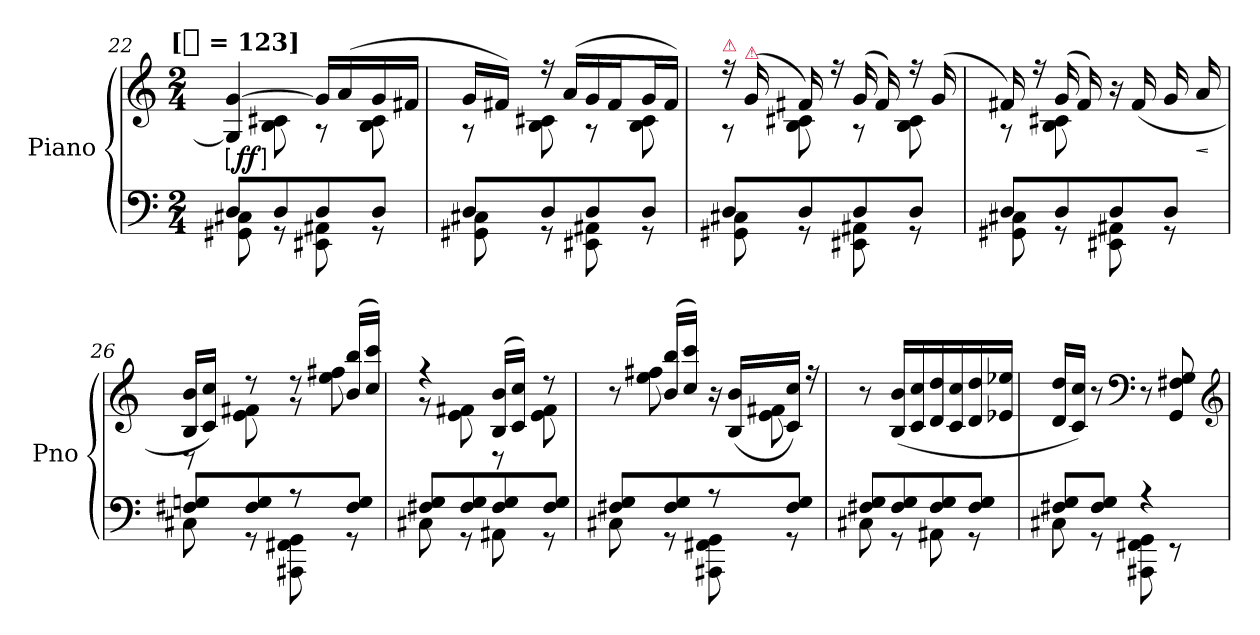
**kern	**kern	**dynam
*part1	*part1	*part1
*staff2	*staff1	*staff1/2
*I"Piano	*	*
*I'Pno	*	*
*clefF4	*clefG2	*
*k[]	*k[]	*
*C:	*C:	*
!!LO:TX:omd:t=[[quarter] = 123]
*M2/4	*M2/4	*
*MM123	*MM123	*
=22	=22	=22
*^	*^	*
!	!	!	!	!LO:DY:ed=brack
!	!	!	!	!LO:DY:n=1:ed=brack
8DL	8GG#X 8C#X	4G] [4g	8ryy	f f
8D	8r	.	8B 8c#X	.
8D	8EE#X 8AA#X	16gLL]	8r	.
.	.	(16a	.	.
8DJ	8r	16g	8B 8c#	.
.	.	16f#XJJ	.	.
=23	=23	=23	=23	=23
8DL	8GG#X 8C#X	16gLL	8r	.
.	.	16f#XJJ)	.	.
8D	8r	16r	8B 8c#X	.
.	.	(16aLL	.	.
8D	8EE#X 8AA#X	16g	8r	.
.	.	16f#J	.	.
8DJ	8r	16gL	8B 8c#	.
.	.	16f#JJ)	.	.
=24	=24	=24	=24	=24
!	!	!LO:TX:a:color=crimson:t=⚠	!	!
8DL	8GG#X 8C#X	16r	8r	.
!	!	!LO:TX:a:color=crimson:t=⚠	!	!
.	.	(16g	.	.
8D	8r	16f#X)	8B 8c#X	.
.	.	16r	.	.
8D	8EE#X 8AA#X	(16g	8r	.
.	.	16f#)	.	.
8DJ	8r	16r	8B 8c#	.
.	.	(16g	.	.
=25	=25	=25	=25	=25
8DL	8GG#X 8C#X	16f#X)	8r	.
.	.	16r	.	.
8D	8r	(16g	8B 8c#X	.
.	.	16f#)	.	.
8D	8EE#X 8AA#X	16r	4ryy	.
.	.	(16f#	.	.
8DJ	8r	16g	.	.
.	.	16a	.	<
*v	*v	*	*	*
*	*v	*v	*
.	.	[
=26	=26	=26
*^	*^	*
8F#X 8GnL	8C#X	16B 16bLL	8r	.
.	.	16c 16ccJJ)	.	.
8F# 8G	8r	8r	8e 8f#X	.
8r	8AAA#X 8FF#X 8GG	8r	8r	sf sf
8F# 8GJ	8r	(16b 16bbLL	8ee 8ff#X	.
.	.	16cc 16cccJJ)	.	.
=27	=27	=27	=27	=27
8F#X 8GL	8C#X	4r	8r	.
8F# 8G	8r	.	8e 8f#X	.
8F# 8G	8AA#X	(16B 16bLL	8r	.
.	.	16c 16ccJJ)	.	.
8F# 8GJ	8r	8r	8e 8f#	.
=28	=28	=28	=28	=28
8F#X 8GL	8C#X	8r	8ryy	.
8F# 8G	8r	(16b 16bbLL	8ee 8ff#X	.
.	.	16cc 16cccJJ)	.	.
8r	8AAA#X 8FF#X 8GG	16r	8ryy	sf sf
.	.	(16B 16bLL	.	.
8F# 8GJ	8r	16c 16ccJJ)	8e 8f#X	.
.	.	16r	.	.
*	*	*v	*v	*
=29	=29	=29	=29
8F#X 8GL	8C#X	8r	.
8F# 8G	8r	(16B 16bLL	.
.	.	16c 16cc	.
8F# 8G	8AA#X	16d 16dd	.
.	.	16c 16cc	.
8F# 8GJ	8r	16d 16dd	.
.	.	16e-X 16ee-XJJ	.
=30	=30	=30	=30
8F#X 8GL	8C#X	16d 16ddLL	.
.	.	16c 16ccJJ)	.
8F# 8GJ	8r	8r	.
*	*	*clefF4	*
4r	8AAA#X 8FF#X 8GG	8r	.
.	8r	8GG 8F#X 8G	.
*v	*v	*	*
*	*clefG2	*
=	=	=
*-	*-	*-
